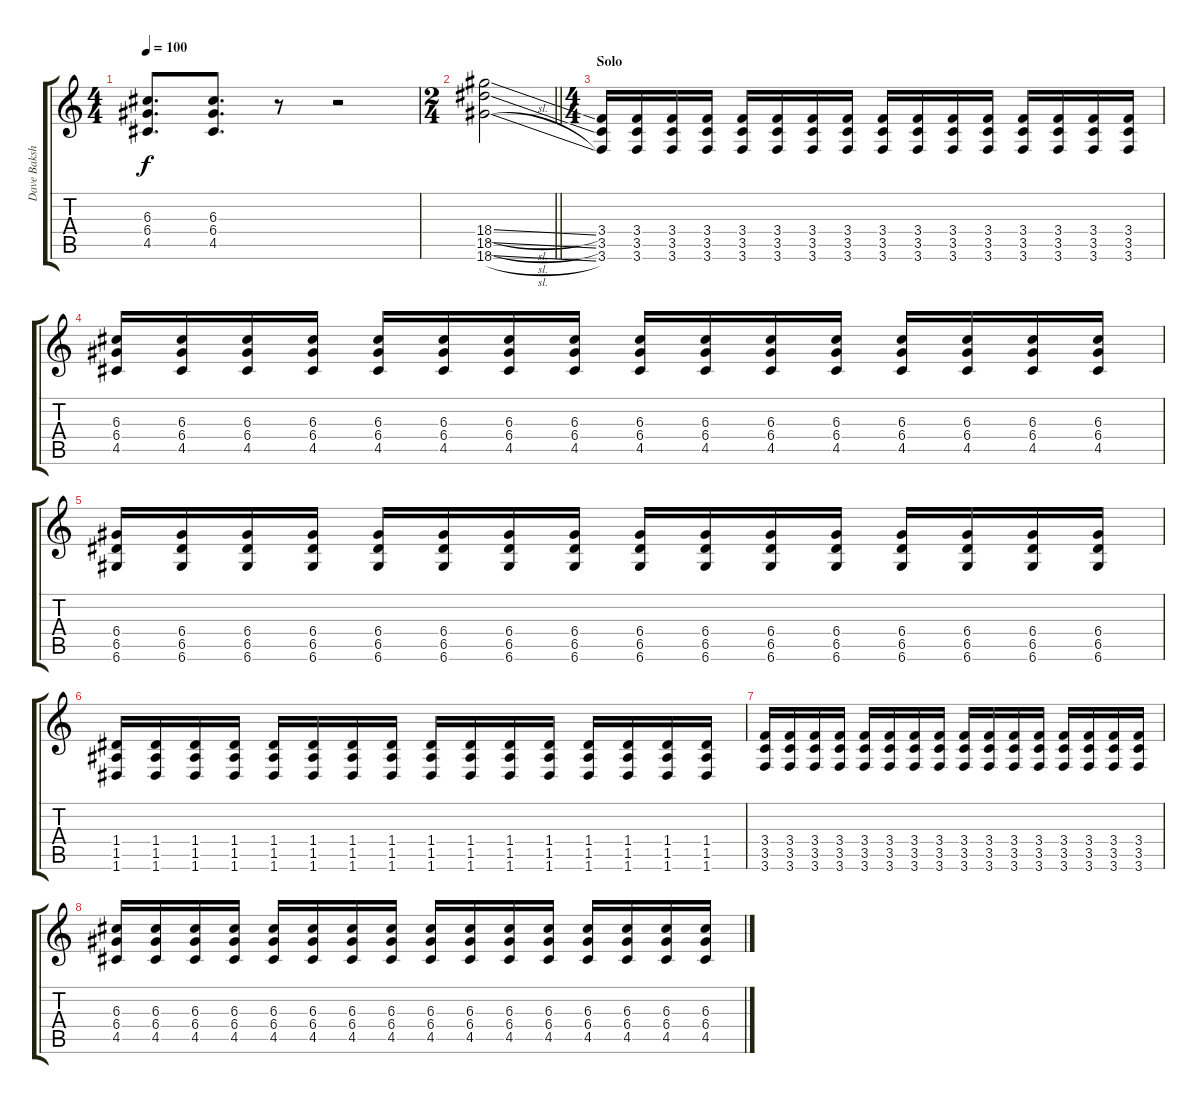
\track ("Dave Baksh Rhythm" "Dave Baksh") {instrument distortionguitar}
\staff {score tabs}
\tuning (E4 B3 G3 D3 A2 D2) {hide}
\ts (4 4)
\tempo 100
\clef g2
\ks c
(6.3 6.4 4.5).8{d dy f} (6.3 6.4 4.5).8{d} r.8 r.2 |
\ts (2 4)
\barLineRight lightlight
(18.4{sl} 18.5{sl} 18.6{sl}).2 |
\ts (4 4)
\section ("" "Solo")
(3.4 3.5 3.6).16 (3.4 3.5 3.6).16 (3.4 3.5 3.6).16 (3.4 3.5 3.6).16 (3.4 3.5 3.6).16 (3.4 3.5 3.6).16 (3.4 3.5 3.6).16 (3.4 3.5 3.6).16 (3.4 3.5 3.6).16 (3.4 3.5 3.6).16 (3.4 3.5 3.6).16 (3.4 3.5 3.6).16 (3.4 3.5 3.6).16 (3.4 3.5 3.6).16 (3.4 3.5 3.6).16 (3.4 3.5 3.6).16 |
(6.3 6.4 4.5).16 (6.3 6.4 4.5).16 (6.3 6.4 4.5).16 (6.3 6.4 4.5).16 (6.3 6.4 4.5).16 (6.3 6.4 4.5).16 (6.3 6.4 4.5).16 (6.3 6.4 4.5).16 (6.3 6.4 4.5).16 (6.3 6.4 4.5).16 (6.3 6.4 4.5).16 (6.3 6.4 4.5).16 (6.3 6.4 4.5).16 (6.3 6.4 4.5).16 (6.3 6.4 4.5).16 (6.3 6.4 4.5).16 |
(6.4 6.5 6.6).16 (6.4 6.5 6.6).16 (6.4 6.5 6.6).16 (6.4 6.5 6.6).16 (6.4 6.5 6.6).16 (6.4 6.5 6.6).16 (6.4 6.5 6.6).16 (6.4 6.5 6.6).16 (6.4 6.5 6.6).16 (6.4 6.5 6.6).16 (6.4 6.5 6.6).16 (6.4 6.5 6.6).16 (6.4 6.5 6.6).16 (6.4 6.5 6.6).16 (6.4 6.5 6.6).16 (6.4 6.5 6.6).16 |
(1.4 1.5 1.6).16 (1.4 1.5 1.6).16 (1.4 1.5 1.6).16 (1.4 1.5 1.6).16 (1.4 1.5 1.6).16 (1.4 1.5 1.6).16 (1.4 1.5 1.6).16 (1.4 1.5 1.6).16 (1.4 1.5 1.6).16 (1.4 1.5 1.6).16 (1.4 1.5 1.6).16 (1.4 1.5 1.6).16 (1.4 1.5 1.6).16 (1.4 1.5 1.6).16 (1.4 1.5 1.6).16 (1.4 1.5 1.6).16 |
(3.4 3.5 3.6).16 (3.4 3.5 3.6).16 (3.4 3.5 3.6).16 (3.4 3.5 3.6).16 (3.4 3.5 3.6).16 (3.4 3.5 3.6).16 (3.4 3.5 3.6).16 (3.4 3.5 3.6).16 (3.4 3.5 3.6).16 (3.4 3.5 3.6).16 (3.4 3.5 3.6).16 (3.4 3.5 3.6).16 (3.4 3.5 3.6).16 (3.4 3.5 3.6).16 (3.4 3.5 3.6).16 (3.4 3.5 3.6).16 |
(6.3 6.4 4.5).16 (6.3 6.4 4.5).16 (6.3 6.4 4.5).16 (6.3 6.4 4.5).16 (6.3 6.4 4.5).16 (6.3 6.4 4.5).16 (6.3 6.4 4.5).16 (6.3 6.4 4.5).16 (6.3 6.4 4.5).16 (6.3 6.4 4.5).16 (6.3 6.4 4.5).16 (6.3 6.4 4.5).16 (6.3 6.4 4.5).16 (6.3 6.4 4.5).16 (6.3 6.4 4.5).16 (6.3 6.4 4.5).16
